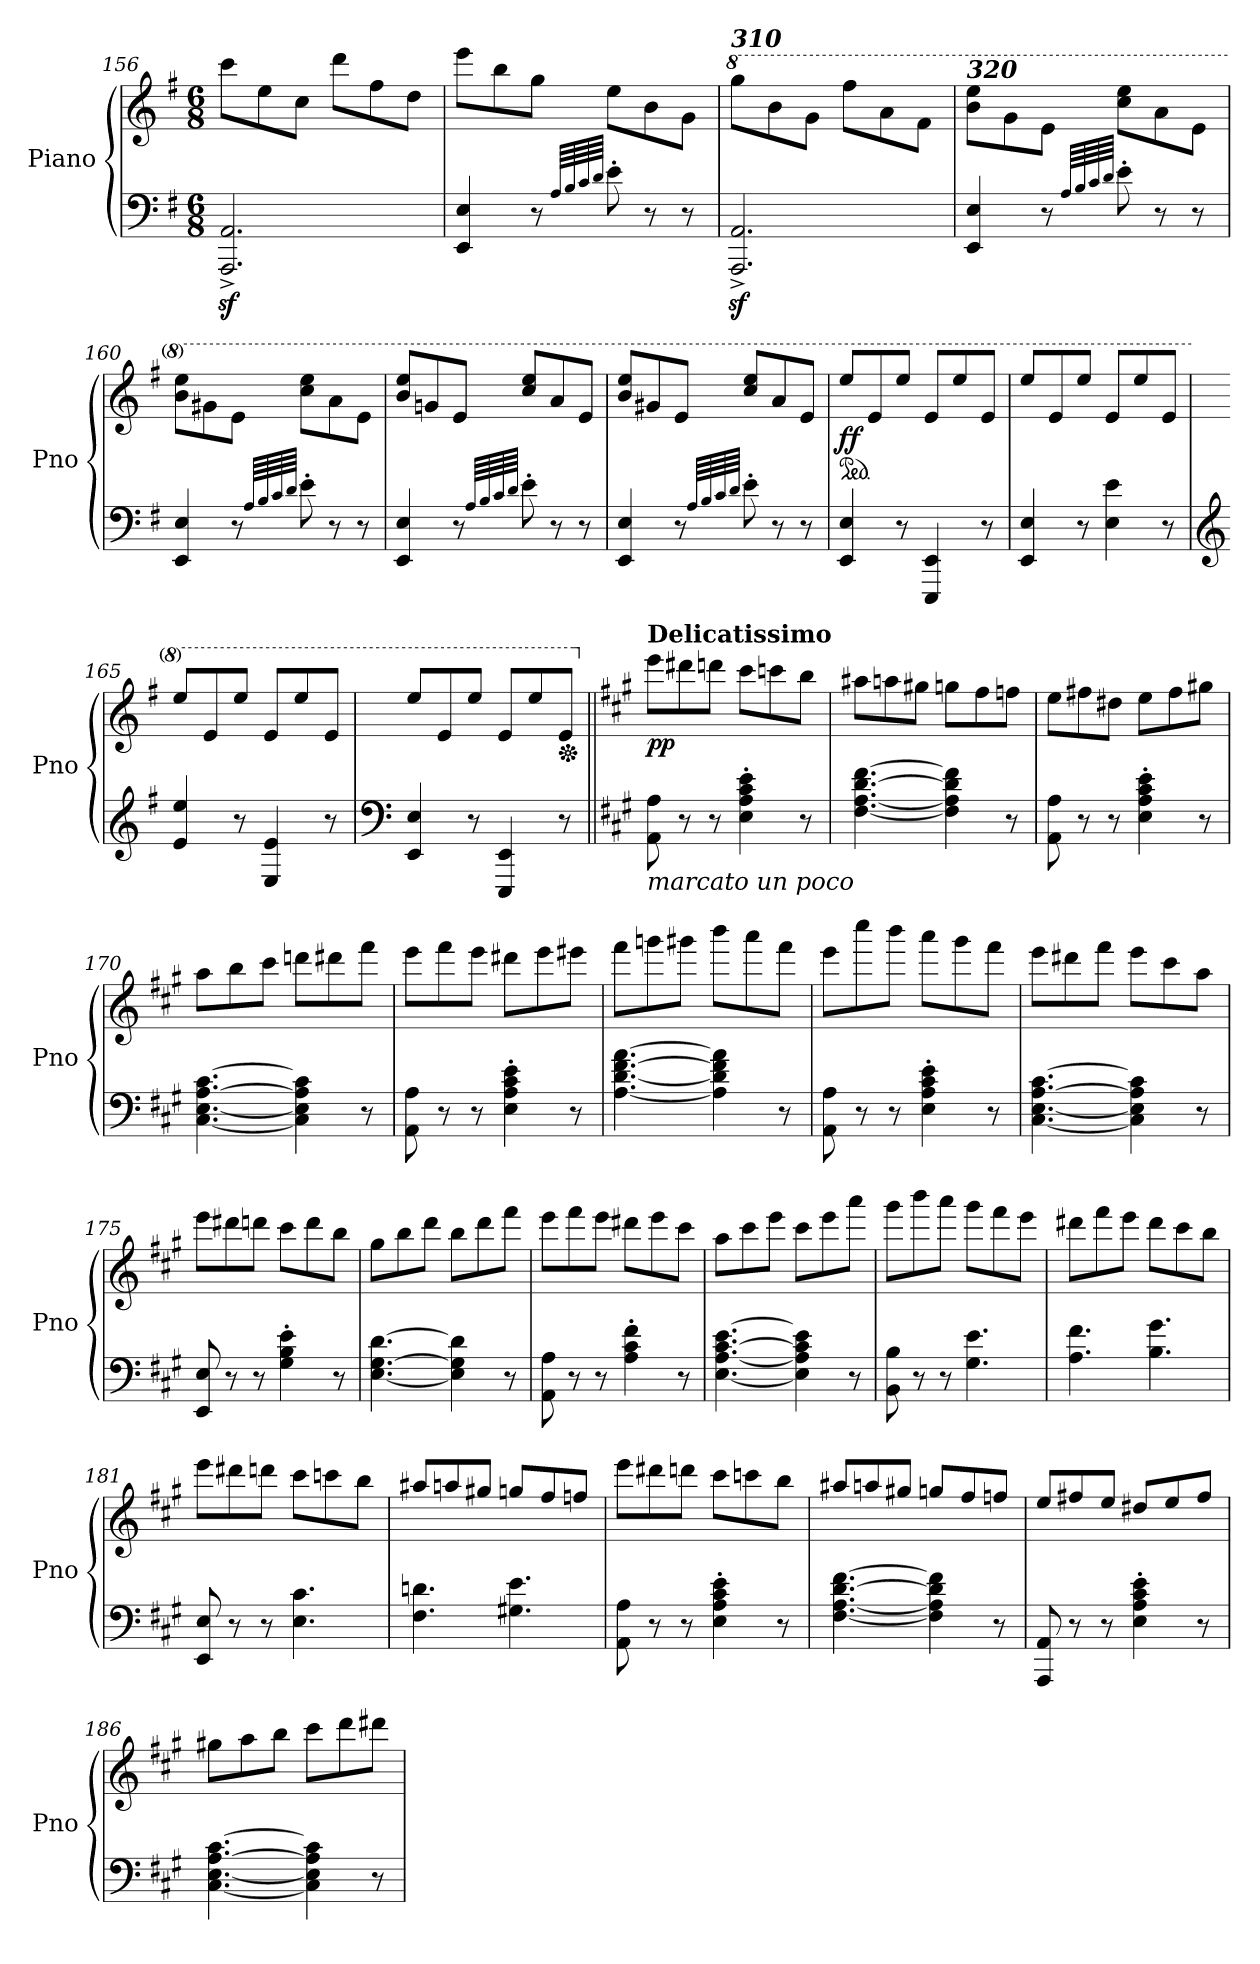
**kern	**kern	**dynam
*part1	*part1	*part1
*staff2	*staff1	*staff1/2
*I"Piano	*	*
*I'Pno	*	*
*clefF4	*clefG2	*
*k[f#]	*k[f#]	*
*M6/8	*M6/8	*
=156	=156	=156
2.AAA/z<^ 2.AA/z<^	8ccc\L	.
.	8ee\	.
.	8cc\J	.
.	8ddd\L	.
.	8ff#\	.
.	8dd\J	.
=157	=157	=157
4EE/ 4E/	8eee\L	.
.	8bb\	.
8r	8gg\J	.
64qA/LLLL	.	.
64qB/	.	.
64qc/	.	.
64qd/JJJJ	.	.
8e'\	8ee\L	.
8r	8b\	.
8r	8g\J	.
=158	=158	=158
*	*8va	*
!	!LO:TX:a:Bi:t=310	!
2.AAA/z<^ 2.AA/z<^	8ggg\L	.
.	8bb\	.
.	8gg\J	.
.	8fff#\L	.
.	8aa\	.
.	8ff#\J	.
=159	=159	=159
!	!LO:TX:a:Bi:t=320	!
4EE/ 4E/	8bb\ 8eee\L	.
.	8gg\	.
8r	8ee\J	.
64qA/LLLL	.	.
64qB/	.	.
64qc/	.	.
64qd/JJJJ	.	.
8e'\	8ccc\ 8eee\L	.
8r	8aa\	.
8r	8ee\J	.
=160	=160	=160
4EE/ 4E/	8bb\ 8eee\L	.
.	8gg#X\	.
8r	8ee\J	.
64qA/LLLL	.	.
64qB/	.	.
64qc/	.	.
64qd/JJJJ	.	.
8e'\	8ccc\ 8eee\L	.
8r	8aa\	.
8r	8ee\J	.
!!LO:LB:g=z
=161	=161	=161
4EE/ 4E/	8bb/ 8eee/L	.
.	8ggn/	.
8r	8ee/J	.
64qA/LLLL	.	.
64qB/	.	.
64qc/	.	.
64qd/JJJJ	.	.
8e'\	8ccc/ 8eee/L	.
8r	8aa/	.
8r	8ee/J	.
=162	=162	=162
4EE/ 4E/	8bb/ 8eee/L	.
.	8gg#X/	.
8r	8ee/J	.
64qA/LLLL	.	.
64qB/	.	.
64qc/	.	.
64qd/JJJJ	.	.
8e'\	8ccc/ 8eee/L	.
8r	8aa/	.
8r	8ee/J	.
=163	=163	=163
*	*ped	*
!	!	!LO:DY:b
4EE/ 4E/	8eee/L	ff
.	8ee/	.
8r	8eee/J	.
4EEE/ 4EE/	8ee/L	.
.	8eee/	.
8r	8ee/J	.
=164	=164	=164
4EE/ 4E/	8eee/L	.
.	8ee/	.
8r	8eee/J	.
4E\ 4e\	8ee/L	.
.	8eee/	.
8r	8ee/J	.
=165	=165	=165
*clefG2	*	*
4e/ 4ee/	8eee/L	.
.	8ee/	.
8r	8eee/J	.
4E/ 4e/	8ee/L	.
.	8eee/	.
8r	8ee/J	.
=166	=166	=166
*clefF4	*	*
4EE/ 4E/	8eee/L	.
.	8ee/	.
8r	8eee/J	.
4EEE/ 4EE/	8ee/L	.
.	8eee/	.
*	*Xped	*
8r	8ee/J	.
!!LO:LB:g=z
=167||	=167||	=167||
*k[f#c#g#]	*k[f#c#g#]	*
*	*X8va	*
!	!LO:TX:a:B:t=Delicatissimo	!
!LO:TX:b:i:t=marcato un poco	!	!
!	!	!LO:DY:b
8AA\ 8A\	8eee\L	pp
8r	8ddd#X\	.
8r	8dddn\J	.
4E\' 4A\' 4c#\' 4e\'	8ccc#\L	.
.	8cccn\	.
8r	8bb\J	.
=168	=168	=168
[4.F#\ [4.A\ [4.d\ [4.f#\	8aa#X\L	.
.	8aan\	.
.	8gg#X\J	.
4F#\] 4A\] 4d\] 4f#\]	8ggn\L	.
.	8ff#\	.
8r	8ffn\J	.
=169	=169	=169
8AA\ 8A\	8ee\L	.
8r	8ff#X\	.
8r	8dd#X\J	.
4E\' 4A\' 4c#\' 4e\'	8ee\L	.
.	8ff#\	.
8r	8gg#X\J	.
=170	=170	=170
[4.C#\ [4.E\ [4.A\ [4.c#\	8aa\L	.
.	8bb\	.
.	8ccc#\J	.
4C#\] 4E\] 4A\] 4c#\]	8dddn\L	.
.	8ddd#X\	.
8r	8fff#\J	.
=171	=171	=171
8AA\ 8A\	8eee\L	.
8r	8fff#\	.
8r	8eee\J	.
4E\' 4A\' 4c#\' 4e\'	8ddd#X\L	.
.	8eee\	.
8r	8eee#X\J	.
=172	=172	=172
[4.A\ [4.d\ [4.f#\ [4.a\	8fff#\L	.
.	8gggn\	.
.	8ggg#X\J	.
4A\] 4d\] 4f#\] 4a\]	8bbb\L	.
.	8aaa\	.
8r	8fff#\J	.
!!LO:PB:g=z
=173	=173	=173
8AA\ 8A\	8eee\L	.
8r	8cccc#\	.
8r	8bbb\J	.
4E\' 4A\' 4c#\' 4e\'	8aaa\L	.
.	8ggg#\	.
8r	8fff#\J	.
=174	=174	=174
[4.C#\ [4.E\ [4.A\ [4.c#\	8eee\L	.
.	8ddd#X\	.
.	8fff#\J	.
4C#\] 4E\] 4A\] 4c#\]	8eee\L	.
.	8ccc#\	.
8r	8aa\J	.
=175	=175	=175
8EE/ 8E/	8eee\L	.
8r	8ddd#X\	.
8r	8dddn\J	.
4G#\' 4B\' 4e\'	8ccc#\L	.
.	8ddd\	.
8r	8bb\J	.
=176	=176	=176
[4.E\ [4.G#\ [4.d\	8gg#\L	.
.	8bb\	.
.	8ddd\J	.
4E\] 4G#\] 4d\]	8bb\L	.
.	8ddd\	.
8r	8fff#\J	.
=177	=177	=177
8AA\ 8A\	8eee\L	.
8r	8fff#\	.
8r	8eee\J	.
4A\' 4c#\' 4f#\'	8ddd#X\L	.
.	8eee\	.
8r	8ccc#\J	.
=178	=178	=178
[4.E\ [4.A\ [4.c#\ [4.e\	8aa\L	.
.	8ccc#\	.
.	8eee\J	.
4E\] 4A\] 4c#\] 4e\]	8ccc#\L	.
.	8eee\	.
8r	8aaa\J	.
=179	=179	=179
8BB\ 8B\	8ggg#\L	.
8r	8bbb\	.
8r	8aaa\J	.
4.G#\ 4.e\	8ggg#\L	.
.	8fff#\	.
.	8eee\J	.
!!LO:LB:g=z
=180	=180	=180
4.A\ 4.f#\	8ddd#X\L	.
.	8fff#\	.
.	8eee\J	.
4.B\ 4.g#\	8ddd#\L	.
.	8ccc#\	.
.	8bb\J	.
=181	=181	=181
8EE/ 8E/	8eee\L	.
8r	8ddd#X\	.
8r	8dddn\J	.
4.E\ 4.c#\	8ccc#\L	.
.	8cccn\	.
.	8bb\J	.
=182	=182	=182
4.F#\ 4.dn\	8aa#X/L	.
.	8aan/	.
.	8gg#X/J	.
4.G#X\ 4.e\	8ggn/L	.
.	8ff#/	.
.	8ffn/J	.
=183	=183	=183
8AA\ 8A\	8eee\L	.
8r	8ddd#X\	.
8r	8dddn\J	.
4E\' 4A\' 4c#\' 4e\'	8ccc#\L	.
.	8cccn\	.
8r	8bb\J	.
=184	=184	=184
[4.F#\ [4.A\ [4.d\ [4.f#\	8aa#X/L	.
.	8aan/	.
.	8gg#X/J	.
4F#\] 4A\] 4d\] 4f#\]	8ggn/L	.
.	8ff#/	.
8r	8ffn/J	.
=185	=185	=185
8AAA/ 8AA/	8ee/L	.
8r	8ff#X/	.
8r	8ee/J	.
4E\' 4A\' 4c#\' 4e\'	8dd#X/L	.
.	8ee/	.
8r	8ff#/J	.
!!LO:LB:g=z
=186	=186	=186
[4.C#\ [4.E\ [4.A\ [4.c#\	8gg#X\L	.
.	8aa\	.
.	8bb\J	.
4C#\] 4E\] 4A\] 4c#\]	8ccc#\L	.
.	8ddd\	.
8r	8ddd#X\J	.
=	=	=
*-	*-	*-
